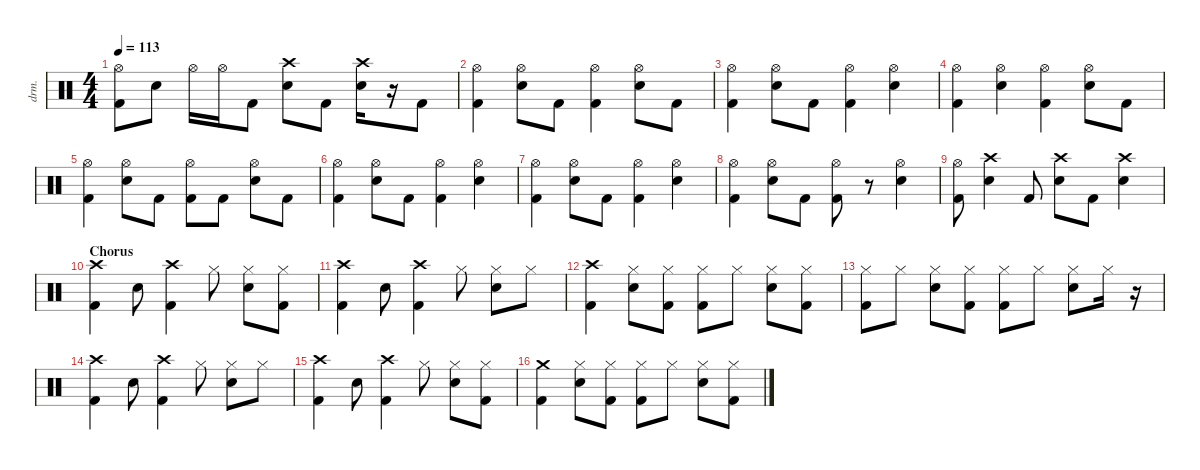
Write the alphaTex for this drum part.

\defaultSystemsLayout 4
\hideDynamics
\bracketExtendMode nobrackets
\otherSystemsTrackNameOrientation horizontal
\track ("Drums (Steven)" "drm.") {instrument percussion}
\staff {score}
\articulation defaults
\ts (4 4)
\tempo 113
\clef neutral
\ks c
("Kick (hit) 2" "Hi-Hat (open)").8{dy mf} "Snare (hit) 2".8{dy fff} "Hi-Hat (open)".16{dy p} "Hi-Hat (open)".16 "Kick (hit) 2".8{dy f} ("Crash high (hit)" "Snare (hit) 2").8{dy mp} "Kick (hit) 2".8{dy mf} ("Crash high (hit)" "Snare (hit) 2").16{dy mp} r.16 "Kick (hit) 2".8{dy mf} |
("Kick (hit) 2" "Hi-Hat (open)").4{dy f} ("Hi-Hat (open)" "Snare (hit) 2").8{dy mp} "Kick (hit) 2".8{dy f} ("Kick (hit) 2" "Hi-Hat (open)").4{dy mf} ("Hi-Hat (open)" "Snare (hit) 2").8{dy p} "Kick (hit) 2".8{dy mf} |
("Kick (hit) 2" "Hi-Hat (open)").4 ("Hi-Hat (open)" "Snare (hit) 2").8{dy p} "Kick (hit) 2".8{dy f} ("Kick (hit) 2" "Hi-Hat (open)").4 ("Hi-Hat (open)" "Snare (hit) 2").4{dy p} |
("Kick (hit) 2" "Hi-Hat (open)").4{dy mf} ("Hi-Hat (open)" "Snare (hit) 2").4{dy mp} ("Kick (hit) 2" "Hi-Hat (open)").4{dy f} ("Hi-Hat (open)" "Snare (hit) 2").8{dy p} "Kick (hit) 2".8{dy mf} |
("Kick (hit) 2" "Hi-Hat (open)").4 ("Hi-Hat (open)" "Snare (hit) 2").8{dy p} "Kick (hit) 2".8{dy mf} ("Kick (hit) 2" "Hi-Hat (open)").8 "Kick (hit) 2".8 ("Hi-Hat (open)" "Snare (hit) 2").8{dy mp} "Kick (hit) 2".8{dy f} |
("Kick (hit) 2" "Hi-Hat (open)").4{dy mf} ("Hi-Hat (open)" "Snare (hit) 2").8{dy mp} "Kick (hit) 2".8{dy f} ("Kick (hit) 2" "Hi-Hat (open)").4{dy mf} ("Hi-Hat (open)" "Snare (hit) 2").4{dy p} |
("Kick (hit) 2" "Hi-Hat (open)").4{dy mf} ("Hi-Hat (open)" "Snare (hit) 2").8{dy p} "Kick (hit) 2".8{dy f} ("Kick (hit) 2" "Hi-Hat (open)").4 ("Hi-Hat (open)" "Snare (hit) 2").4{dy p} |
("Kick (hit) 2" "Hi-Hat (open)").4{dy f} ("Hi-Hat (open)" "Snare (hit) 2").8{dy p} "Kick (hit) 2".8{dy mf} ("Kick (hit) 2" "Hi-Hat (open)").8 r.8 ("Hi-Hat (open)" "Snare (hit) 2").4{dy p} |
("Kick (hit) 2" "Hi-Hat (open)").8{dy mf} ("Crash high (hit)" "Snare (hit) 2").4{dy p} "Kick (hit) 2".8{dy mf} ("Crash high (hit)" "Snare (hit) 2").8{dy mp} "Kick (hit) 2".8{dy mf} ("Crash high (hit)" "Snare (hit) 2").4{dy mp} |
\section ("" "Chorus")
("Kick (hit) 2" "Crash high (hit)").4{dy f} "Snare (hit) 2".8{dy fff} ("Kick (hit) 2" "Crash high (hit)").4{dy f} "Hi-Hat (closed)".8{dy mp} ("Hi-Hat (closed)" "Snare (hit) 2").8{dy mf} ("Kick (hit) 2" "Hi-Hat (closed)").8 |
("Kick (hit) 2" "Crash high (hit)").4{dy f} "Snare (hit) 2".8{dy fff} ("Kick (hit) 2" "Crash high (hit)").4{dy mf} "Hi-Hat (closed)".8 ("Hi-Hat (closed)" "Snare (hit) 2").8{dy mp} "Hi-Hat (closed)".8 |
("Kick (hit) 2" "Crash high (hit)").4{dy mf} ("Hi-Hat (closed)" "Snare (hit) 2").8{dy mp} ("Kick (hit) 2" "Hi-Hat (closed)").8{dy mf} ("Kick (hit) 2" "Hi-Hat (closed)").8 "Hi-Hat (closed)".8{dy mp} ("Hi-Hat (closed)" "Snare (hit) 2").8 ("Kick (hit) 2" "Hi-Hat (closed)").8{dy mf} |
("Kick (hit) 2" "Hi-Hat (closed)").8 "Hi-Hat (closed)".8{dy mp} ("Hi-Hat (closed)" "Snare (hit) 2").8 ("Kick (hit) 2" "Hi-Hat (closed)").8{dy mf} ("Kick (hit) 2" "Hi-Hat (closed)").8{dy f} "Hi-Hat (closed)".8{dy mf} ("Hi-Hat (closed)" "Snare (hit) 2").8{dy mp} "Hi-Hat (closed)".16 r.16 |
("Kick (hit) 2" "Crash high (hit)").4{dy mf} "Snare (hit) 2".8{dy fff} ("Kick (hit) 2" "Crash high (hit)").4{dy f} "Hi-Hat (closed)".8{dy mp} ("Hi-Hat (closed)" "Snare (hit) 2").8 "Hi-Hat (closed)".8{dy mf} |
("Kick (hit) 2" "Crash high (hit)").4 "Snare (hit) 2".8{dy fff} ("Kick (hit) 2" "Crash high (hit)").4{dy mf} "Hi-Hat (closed)".8 ("Hi-Hat (closed)" "Snare (hit) 2").8 ("Kick (hit) 2" "Hi-Hat (closed)").8{dy f} |
("Kick (hit) 2" "Crash medium (hit)").4{dy mf} ("Hi-Hat (closed)" "Snare (hit) 2").8 ("Kick (hit) 2" "Hi-Hat (closed)").8 ("Kick (hit) 2" "Hi-Hat (closed)").8 "Hi-Hat (closed)".8{dy mp} ("Hi-Hat (closed)" "Snare (hit) 2").8 ("Kick (hit) 2" "Hi-Hat (closed)").8{dy mf}
